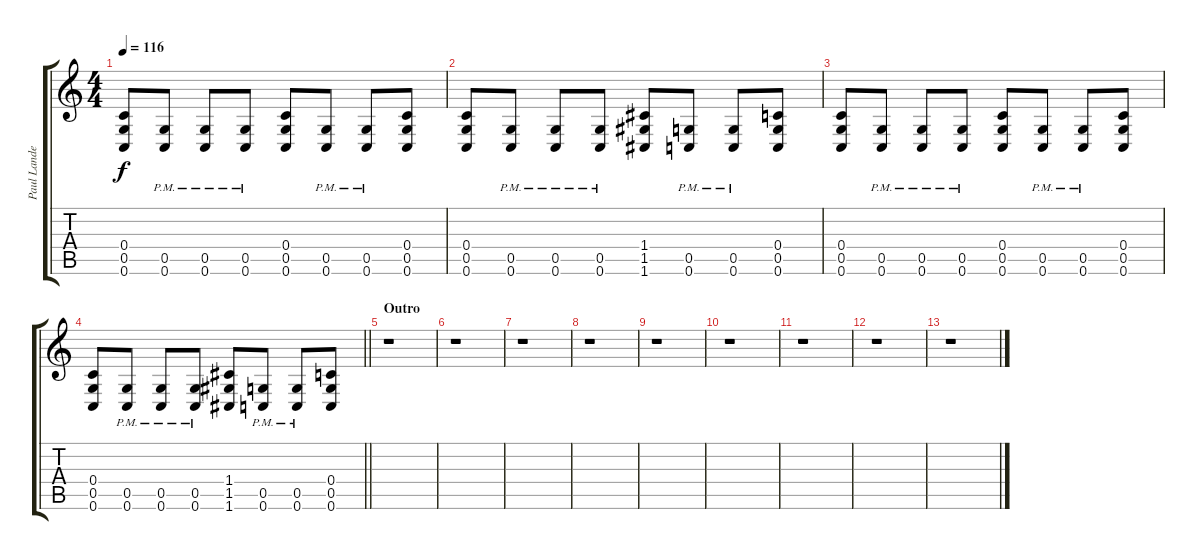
\track ("Paul Landers" "Paul Lande") {instrument distortionguitar}
\staff {score tabs}
\tuning (D4 A3 F3 C3 G2 C2) {hide}
\ts (4 4)
\tempo 116
\clef g2
\ks c
(0.4 0.5 0.6).8{dy f} (0.5{pm} 0.6).8 (0.5{pm} 0.6).8 (0.5{pm} 0.6).8 (0.4 0.5 0.6).8 (0.5{pm} 0.6).8 (0.5{pm} 0.6).8 (0.4 0.5 0.6).8 |
(0.4 0.5 0.6).8 (0.5{pm} 0.6).8 (0.5{pm} 0.6).8 (0.5{pm} 0.6).8 (1.4 1.5 1.6).8 (0.5{pm} 0.6).8 (0.5{pm} 0.6).8 (0.4 0.5 0.6).8 |
(0.4 0.5 0.6).8 (0.5{pm} 0.6).8 (0.5{pm} 0.6).8 (0.5{pm} 0.6).8 (0.4 0.5 0.6).8 (0.5{pm} 0.6).8 (0.5{pm} 0.6).8 (0.4 0.5 0.6).8 |
\barLineRight lightlight
(0.4 0.5 0.6).8 (0.5{pm} 0.6).8 (0.5{pm} 0.6).8 (0.5{pm} 0.6).8 (1.4 1.5 1.6).8 (0.5{pm} 0.6).8 (0.5{pm} 0.6).8 (0.4 0.5 0.6).8 |
\section ("" "Outro")
r.1 |
r.1 |
r.1 |
r.1 |
r.1 |
r.1 |
r.1 |
r.1 |
r.1
